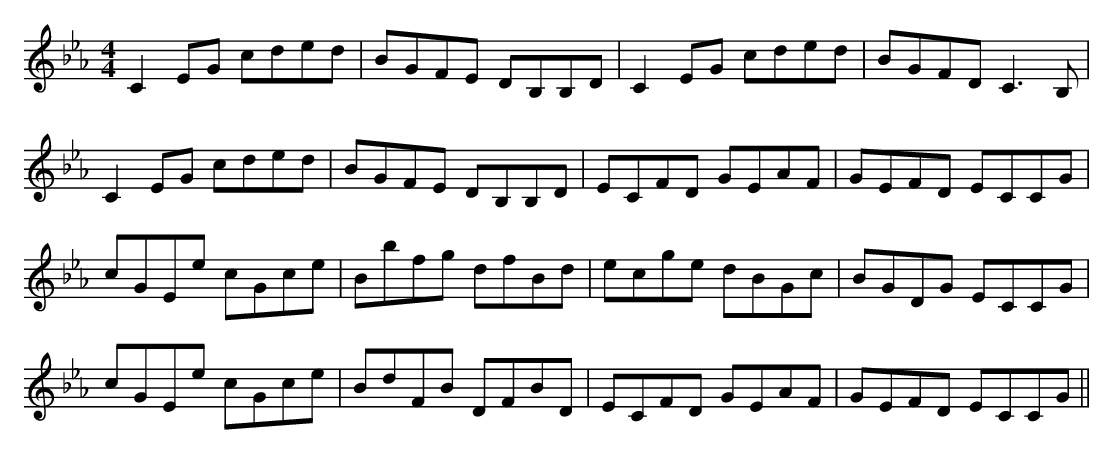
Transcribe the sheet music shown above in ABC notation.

X:1
M:4/4
K:Fdor
C2EG cded|BGFE DB,B,D|C2EG cded|BGFDC3B,|
C2EG cded|BGFE DB,B,D|ECFD GEAF|GEFD ECCG|
cGEe cGce|Bbfg dfBd|ecge dBGc|BGDG ECCG|
cGEe cGce|BdFB DFBD|ECFD GEAF|GEFD ECCG||
